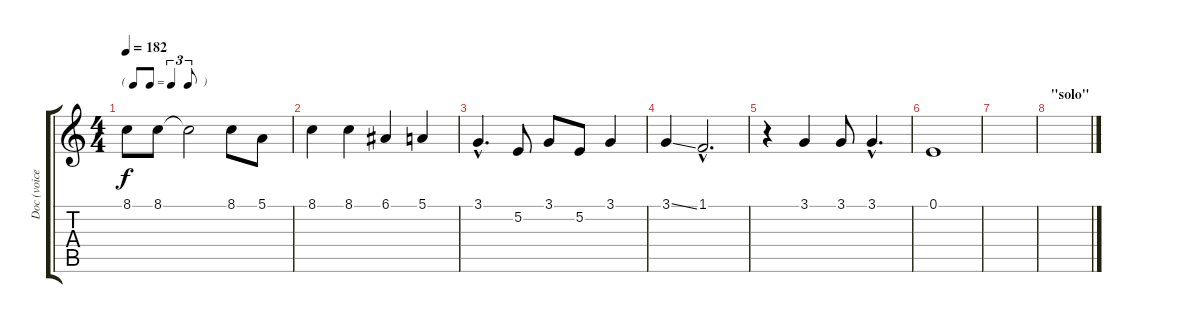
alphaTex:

\track ("Doc (voice)" "Doc (voice") {instrument panflute}
\staff {score tabs}
\tuning (E4 B3 G3 D3 A2 E2) {hide}
\ts (4 4)
\tf triplet8th
\tempo 182
\clef g2
\ks c
8.1.8{dy f} 8.1.8 8.1{t}.2 8.1.8 5.1.8 |
8.1.4 8.1.4 6.1.4 5.1.4 |
3.1{hac}.4{d} 5.2.8 3.1.8 5.2.8 3.1.4 |
3.1{ss}.4 1.1{hac}.2{d} |
r.4 3.1.4 3.1.8 3.1{hac}.4{d} |
0.1.1 |
|
\section ("" "\"solo\"")
